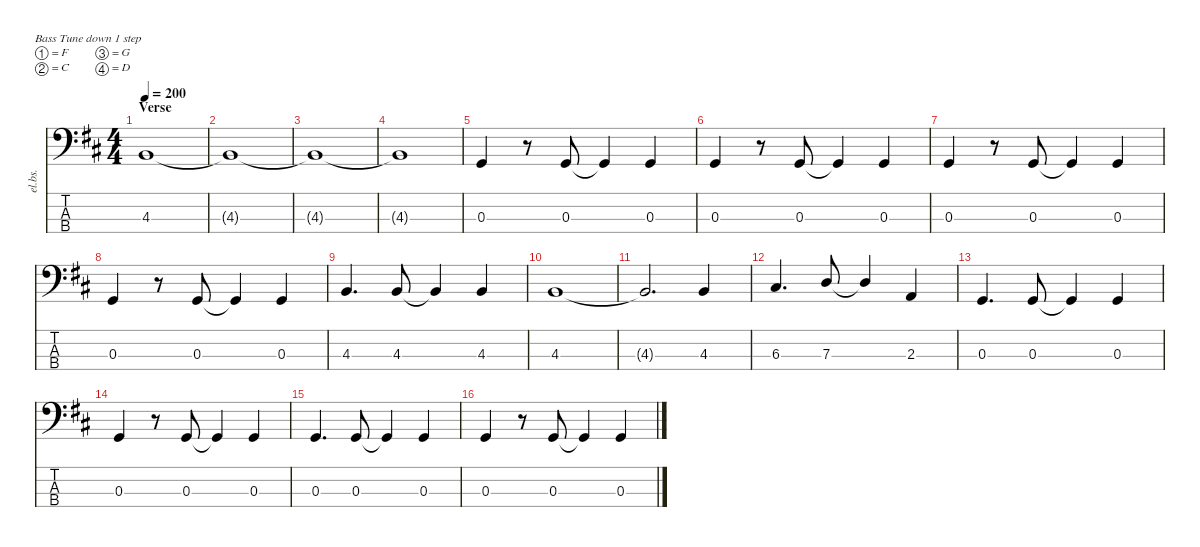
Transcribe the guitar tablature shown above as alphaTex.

\defaultSystemsLayout 4
\hideDynamics
\bracketExtendMode nobrackets
\otherSystemsTrackNameOrientation horizontal
\track ("Bass Guitar" "el.bs.") {instrument electricbassfinger}
\staff {score tabs}
\tuning (F2 C2 G1 D1)
\ts (4 4)
\section ("" "Verse")
\tempo 200
\clef f4
\ks d
4.3{acc forcenatural}.1{dy ff beam Up} |
4.3{t acc forcenatural}.1{beam Up} |
4.3{t acc forcenatural}.1{beam Up} |
4.3{t acc forcenatural}.1{beam Up} |
0.3{acc forcenatural}.4{beam Up} r.8{beam Up} 0.3{acc forcenatural}.8{beam Up} 0.3{t acc forcenatural}.4{beam Up} 0.3{acc forcenatural}.4{beam Up} |
0.3{acc forcenatural}.4{beam Up} r.8{beam Up} 0.3{acc forcenatural}.8{beam Up} 0.3{t acc forcenatural}.4{beam Up} 0.3{acc forcenatural}.4{beam Up} |
0.3{acc forcenatural}.4{beam Up} r.8{beam Up} 0.3{acc forcenatural}.8{beam Up} 0.3{t acc forcenatural}.4{beam Up} 0.3{acc forcenatural}.4{beam Up} |
0.3{acc forcenatural}.4{beam Up} r.8{beam Up} 0.3{acc forcenatural}.8{beam Up} 0.3{t acc forcenatural}.4{beam Up} 0.3{acc forcenatural}.4{beam Up} |
4.3{acc forcenatural}.4{d beam Up} 4.3{acc forcenatural}.8{beam Up} 4.3{t acc forcenatural}.4{beam Up} 4.3{acc forcenatural}.4{beam Up} |
4.3{acc forcenatural}.1{beam Up} |
4.3{t acc forcenatural}.2{d beam Up} 4.3{acc forcenatural}.4{beam Up} |
6.3{acc #}.4{d beam Up} 7.3{acc forcenatural}.8{beam Up} 7.3{t acc forcenatural}.4{dy mf beam Up} 2.3{acc forcenatural}.4{beam Up} |
0.3{acc forcenatural}.4{d dy ff beam Up} 0.3{acc forcenatural}.8{beam Up} 0.3{t acc forcenatural}.4{beam Up} 0.3{acc forcenatural}.4{beam Up} |
0.3{acc forcenatural}.4{beam Up} r.8{beam Up} 0.3{acc forcenatural}.8{beam Up} 0.3{t acc forcenatural}.4{beam Up} 0.3{acc forcenatural}.4{beam Up} |
0.3{acc forcenatural}.4{d beam Up} 0.3{acc forcenatural}.8{beam Up} 0.3{t acc forcenatural}.4{beam Up} 0.3{acc forcenatural}.4{beam Up} |
0.3{acc forcenatural}.4{beam Up} r.8{beam Up} 0.3{acc forcenatural}.8{beam Up} 0.3{t acc forcenatural}.4{beam Up} 0.3{acc forcenatural}.4{beam Up}
